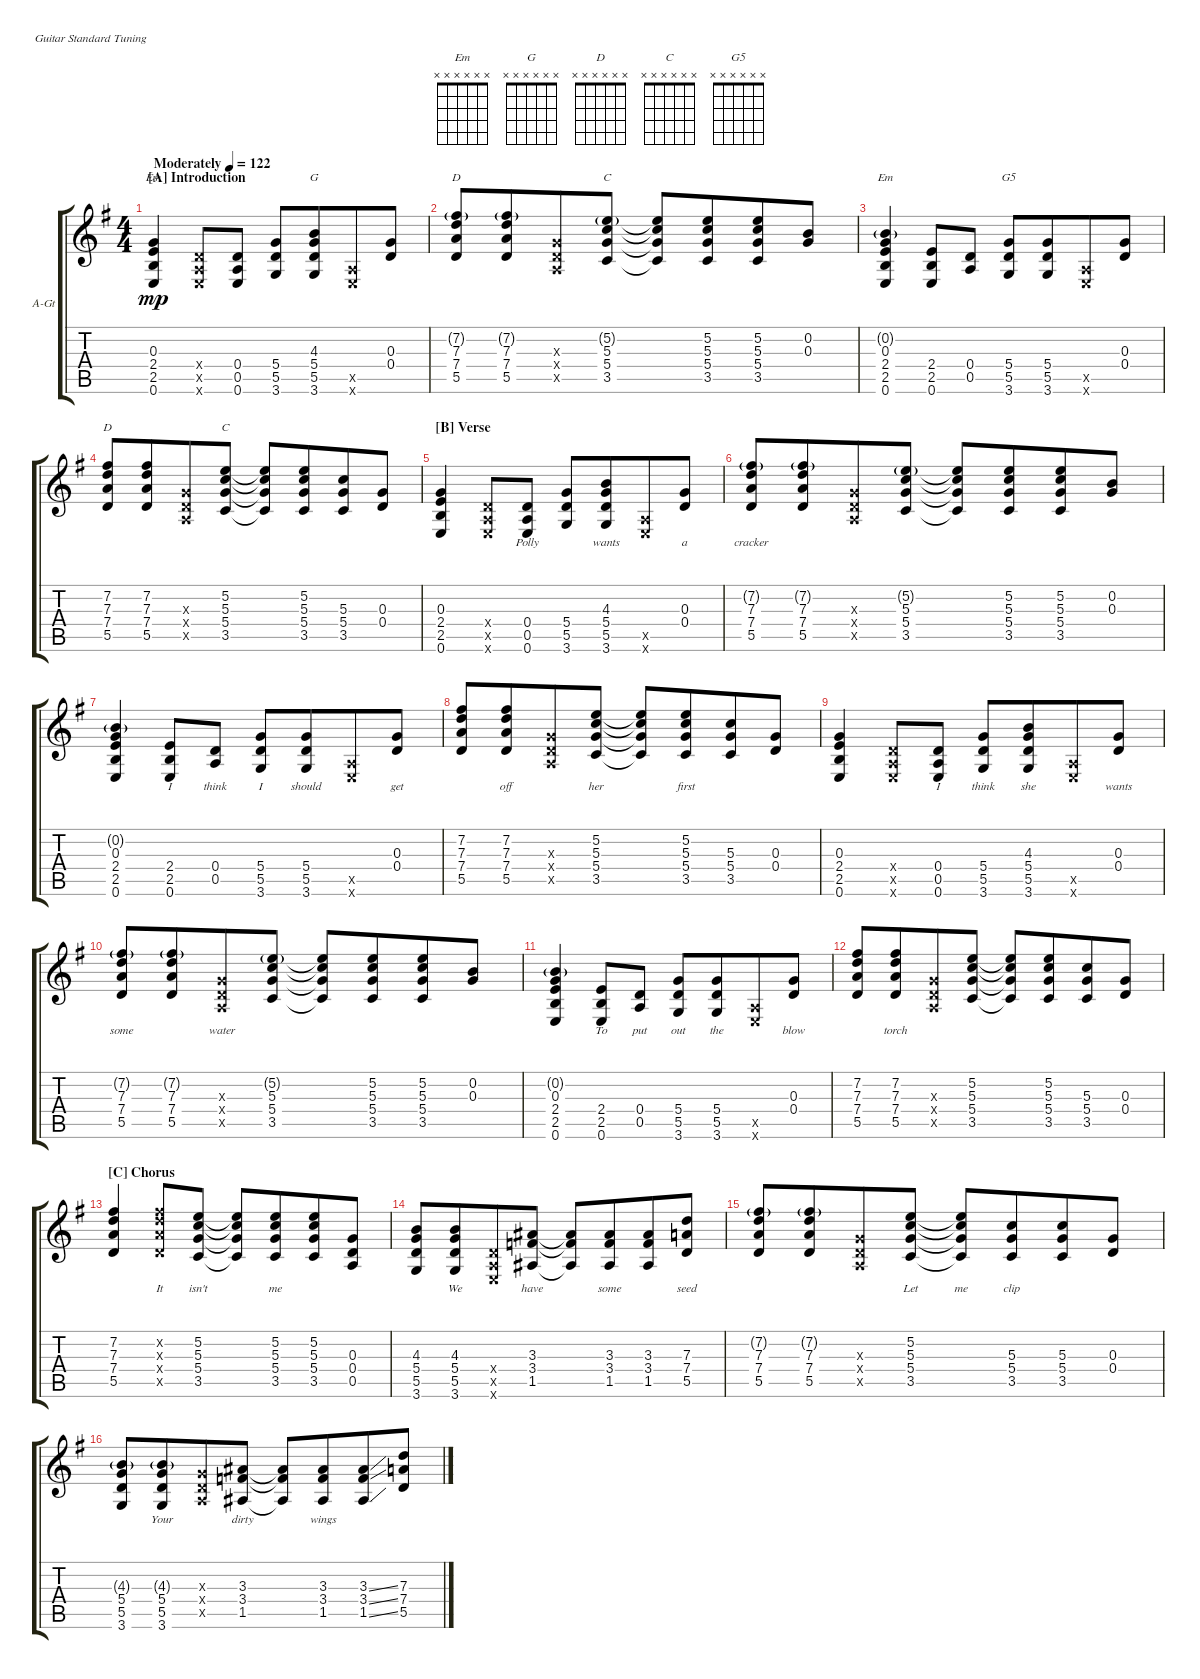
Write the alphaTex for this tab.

\defaultSystemsLayout 4
\bracketExtendMode groupsimilarinstruments
\firstSystemTrackNameOrientation horizontal
\otherSystemsTrackNameOrientation horizontal
\track ("Ac Guitar" "A-Gt") {instrument electricguitarclean}
\staff {score tabs}
\tuning (E4 B3 G3 D3 A2 E2)
\chord ("Em" x x x x x x)
\chord ("G" x x x x x x)
\chord ("D" x x x x x x)
\chord ("C" x x x x x x)
\chord ("G5" x x x x x x)
\ts (4 4)
\beaming (8 4 4)
\section ("A" "Introduction")
\tempo (122 "Moderately")
\clef g2
\scale
1.08575
\ks g
(0.6 2.5 2.4 0.3).4{ch "Em" dy mp instrument electricguitarclean} (0.6{x} 0.5{x} 0.4{x}).8 (0.6 0.5 0.4).8 (3.6 5.5 5.4).8 (3.6 5.5 5.4 4.3).8{ch "G"} (0.6{x} 0.5{x}).8 (0.4 0.3).8 |
\scale
0.91425 (5.5 7.4 7.3 7.2{g}).8{ch "D"} (5.5 7.4 7.3 7.2{g}).8 (0.5{x} 0.4{x} 0.3{x}).8 (3.5 5.4 5.3 5.2{g}).8{ch "C"} (3.5{t} 5.4{t} 5.3{t} 5.2{t}).8 (3.5 5.4 5.3 5.2).8 (3.5 5.4 5.3 5.2).8 (0.3 0.2).8 |
\scale
1.05549 (0.6 2.5 2.4 0.3 0.2{g}).4{ch "Em"} (0.6 2.5 2.4).8 (0.5 0.4).8 (3.6 5.5 5.4).8{ch "G5"} (3.6 5.5 5.4).8 (0.5{x} 0.6{x}).8 (0.4 0.3).8 |
\scale
0.944515 (5.5 7.4 7.3 7.2).8{ch "D"} (5.5 7.4 7.3 7.2).8 (0.5{x} 0.4{x} 0.3{x}).8 (3.5 5.4 5.3 5.2).8{ch "C"} (3.5{t} 5.4{t} 5.3{t} 5.2{t}).8 (3.5 5.4 5.3 5.2).8 (3.5 5.4 5.3).8 (0.4 0.3).8 |
\section ("B" "Verse")
\scale
1.05549 (0.6 2.5 2.4 0.3).4{lyrics (0 "") lyrics (1 "") lyrics (2 "") lyrics (3 "") lyrics (4 "")} (0.6{x} 0.5{x} 0.4{x}).8{lyrics (0 "") lyrics (1 "") lyrics (2 "") lyrics (3 "") lyrics (4 "")} (0.6 0.5 0.4).8{lyrics (0 "Polly") lyrics (1 "") lyrics (2 "") lyrics (3 "") lyrics (4 "")} (3.6 5.5 5.4).8{lyrics (0 "") lyrics (1 "") lyrics (2 "") lyrics (3 "") lyrics (4 "")} (3.6 5.5 5.4 4.3).8{lyrics (0 "wants") lyrics (1 "") lyrics (2 "") lyrics (3 "") lyrics (4 "")} (0.6{x} 0.5{x}).8{lyrics (0 "") lyrics (1 "") lyrics (2 "") lyrics (3 "") lyrics (4 "")} (0.4 0.3).8{lyrics (0 "a") lyrics (1 "") lyrics (2 "") lyrics (3 "") lyrics (4 "")} |
\scale
0.944515 (5.5 7.4 7.3 7.2{g}).8{lyrics (0 "cracker") lyrics (1 "") lyrics (2 "") lyrics (3 "") lyrics (4 "")} (5.5 7.4 7.3 7.2{g}).8{lyrics (0 "") lyrics (1 "") lyrics (2 "") lyrics (3 "") lyrics (4 "")} (0.5{x} 0.4{x} 0.3{x}).8{lyrics (0 "") lyrics (1 "") lyrics (2 "") lyrics (3 "") lyrics (4 "")} (3.5 5.4 5.3 5.2{g}).8{lyrics (0 "") lyrics (1 "") lyrics (2 "") lyrics (3 "") lyrics (4 "")} (3.5{t} 5.4{t} 5.3{t} 5.2{t}).8{lyrics (0 "") lyrics (1 "") lyrics (2 "") lyrics (3 "") lyrics (4 "")} (3.5 5.4 5.3 5.2).8{lyrics (0 "") lyrics (1 "") lyrics (2 "") lyrics (3 "") lyrics (4 "")} (3.5 5.4 5.3 5.2).8{lyrics (0 "") lyrics (1 "") lyrics (2 "") lyrics (3 "") lyrics (4 "")} (0.3 0.2).8{lyrics (0 "") lyrics (1 "") lyrics (2 "") lyrics (3 "") lyrics (4 "")} |
\scale
1.05549 (0.6 2.5 2.4 0.3 0.2{g}).4{lyrics (0 "") lyrics (1 "") lyrics (2 "") lyrics (3 "") lyrics (4 "")} (0.6 2.5 2.4).8{lyrics (0 "I") lyrics (1 "") lyrics (2 "") lyrics (3 "") lyrics (4 "")} (0.5 0.4).8{lyrics (0 "think") lyrics (1 "") lyrics (2 "") lyrics (3 "") lyrics (4 "")} (3.6 5.5 5.4).8{lyrics (0 "I") lyrics (1 "") lyrics (2 "") lyrics (3 "") lyrics (4 "")} (3.6 5.5 5.4).8{lyrics (0 "should") lyrics (1 "") lyrics (2 "") lyrics (3 "") lyrics (4 "")} (0.5{x} 0.6{x}).8{lyrics (0 "") lyrics (1 "") lyrics (2 "") lyrics (3 "") lyrics (4 "")} (0.4 0.3).8{lyrics (0 "get") lyrics (1 "") lyrics (2 "") lyrics (3 "") lyrics (4 "")} |
\scale
0.944515 (5.5 7.4 7.3 7.2).8{lyrics (0 "") lyrics (1 "") lyrics (2 "") lyrics (3 "") lyrics (4 "")} (5.5 7.4 7.3 7.2).8{lyrics (0 "off") lyrics (1 "") lyrics (2 "") lyrics (3 "") lyrics (4 "")} (0.5{x} 0.4{x} 0.3{x}).8{lyrics (0 "") lyrics (1 "") lyrics (2 "") lyrics (3 "") lyrics (4 "")} (3.5 5.4 5.3 5.2).8{lyrics (0 "her") lyrics (1 "") lyrics (2 "") lyrics (3 "") lyrics (4 "")} (3.5{t} 5.4{t} 5.3{t} 5.2{t}).8{lyrics (0 "") lyrics (1 "") lyrics (2 "") lyrics (3 "") lyrics (4 "")} (3.5 5.4 5.3 5.2).8{lyrics (0 "first") lyrics (1 "") lyrics (2 "") lyrics (3 "") lyrics (4 "")} (3.5 5.4 5.3).8{lyrics (0 "") lyrics (1 "") lyrics (2 "") lyrics (3 "") lyrics (4 "")} (0.4 0.3).8{lyrics (0 "") lyrics (1 "") lyrics (2 "") lyrics (3 "") lyrics (4 "")} |
\scale
1.05549 (0.6 2.5 2.4 0.3).4{lyrics (0 "") lyrics (1 "") lyrics (2 "") lyrics (3 "") lyrics (4 "")} (0.6{x} 0.5{x} 0.4{x}).8{lyrics (0 "") lyrics (1 "") lyrics (2 "") lyrics (3 "") lyrics (4 "")} (0.6 0.5 0.4).8{lyrics (0 "I") lyrics (1 "") lyrics (2 "") lyrics (3 "") lyrics (4 "")} (3.6 5.5 5.4).8{lyrics (0 "think") lyrics (1 "") lyrics (2 "") lyrics (3 "") lyrics (4 "")} (3.6 5.5 5.4 4.3).8{lyrics (0 "she") lyrics (1 "") lyrics (2 "") lyrics (3 "") lyrics (4 "")} (0.6{x} 0.5{x}).8{lyrics (0 "") lyrics (1 "") lyrics (2 "") lyrics (3 "") lyrics (4 "")} (0.4 0.3).8{lyrics (0 "wants") lyrics (1 "") lyrics (2 "") lyrics (3 "") lyrics (4 "")} |
\scale
0.944515 (5.5 7.4 7.3 7.2{g}).8{lyrics (0 "some") lyrics (1 "") lyrics (2 "") lyrics (3 "") lyrics (4 "")} (5.5 7.4 7.3 7.2{g}).8{lyrics (0 "") lyrics (1 "") lyrics (2 "") lyrics (3 "") lyrics (4 "")} (0.5{x} 0.4{x} 0.3{x}).8{lyrics (0 "water") lyrics (1 "") lyrics (2 "") lyrics (3 "") lyrics (4 "")} (3.5 5.4 5.3 5.2{g}).8{lyrics (0 "") lyrics (1 "") lyrics (2 "") lyrics (3 "") lyrics (4 "")} (3.5{t} 5.4{t} 5.3{t} 5.2{t}).8{lyrics (0 "") lyrics (1 "") lyrics (2 "") lyrics (3 "") lyrics (4 "")} (3.5 5.4 5.3 5.2).8{lyrics (0 "") lyrics (1 "") lyrics (2 "") lyrics (3 "") lyrics (4 "")} (3.5 5.4 5.3 5.2).8{lyrics (0 "") lyrics (1 "") lyrics (2 "") lyrics (3 "") lyrics (4 "")} (0.3 0.2).8{lyrics (0 "") lyrics (1 "") lyrics (2 "") lyrics (3 "") lyrics (4 "")} |
\scale
1.05549 (0.6 2.5 2.4 0.3 0.2{g}).4{lyrics (0 "") lyrics (1 "") lyrics (2 "") lyrics (3 "") lyrics (4 "")} (0.6 2.5 2.4).8{lyrics (0 "To") lyrics (1 "") lyrics (2 "") lyrics (3 "") lyrics (4 "")} (0.5 0.4).8{lyrics (0 "put") lyrics (1 "") lyrics (2 "") lyrics (3 "") lyrics (4 "")} (3.6 5.5 5.4).8{lyrics (0 "out") lyrics (1 "") lyrics (2 "") lyrics (3 "") lyrics (4 "")} (3.6 5.5 5.4).8{lyrics (0 "the") lyrics (1 "") lyrics (2 "") lyrics (3 "") lyrics (4 "")} (0.5{x} 0.6{x}).8{lyrics (0 "") lyrics (1 "") lyrics (2 "") lyrics (3 "") lyrics (4 "")} (0.4 0.3).8{lyrics (0 "blow") lyrics (1 "") lyrics (2 "") lyrics (3 "") lyrics (4 "")} |
\scale
0.944515 (5.5 7.4 7.3 7.2).8{lyrics (0 "") lyrics (1 "") lyrics (2 "") lyrics (3 "") lyrics (4 "")} (5.5 7.4 7.3 7.2).8{lyrics (0 "torch") lyrics (1 "") lyrics (2 "") lyrics (3 "") lyrics (4 "")} (0.5{x} 0.4{x} 0.3{x}).8{lyrics (0 "") lyrics (1 "") lyrics (2 "") lyrics (3 "") lyrics (4 "")} (3.5 5.4 5.3 5.2).8{lyrics (0 "") lyrics (1 "") lyrics (2 "") lyrics (3 "") lyrics (4 "")} (3.5{t} 5.4{t} 5.3{t} 5.2{t}).8{lyrics (0 "") lyrics (1 "") lyrics (2 "") lyrics (3 "") lyrics (4 "")} (3.5 5.4 5.3 5.2).8{lyrics (0 "") lyrics (1 "") lyrics (2 "") lyrics (3 "") lyrics (4 "")} (3.5 5.4 5.3).8{lyrics (0 "") lyrics (1 "") lyrics (2 "") lyrics (3 "") lyrics (4 "")} (0.4 0.3).8{lyrics (0 "") lyrics (1 "") lyrics (2 "") lyrics (3 "") lyrics (4 "")} |
\section ("C" "Chorus")
\scale
1.05549 (5.5 7.4 7.3 7.2).4{lyrics (0 "") lyrics (1 "") lyrics (2 "") lyrics (3 "") lyrics (4 "")} (5.5{x} 7.4{x} 7.3{x} 7.2{x}).8{lyrics (0 "It") lyrics (1 "") lyrics (2 "") lyrics (3 "") lyrics (4 "")} (3.5 5.4 5.3 5.2).8{lyrics (0 "isn't") lyrics (1 "") lyrics (2 "") lyrics (3 "") lyrics (4 "")} (3.5{t} 5.4{t} 5.3{t} 5.2{t}).8{lyrics (0 "") lyrics (1 "") lyrics (2 "") lyrics (3 "") lyrics (4 "")} (3.5 5.4 5.3 5.2).8{lyrics (0 "me") lyrics (1 "") lyrics (2 "") lyrics (3 "") lyrics (4 "")} (3.5 5.4 5.3 5.2).8{lyrics (0 "") lyrics (1 "") lyrics (2 "") lyrics (3 "") lyrics (4 "")} (0.5 0.4 0.3).8{lyrics (0 "") lyrics (1 "") lyrics (2 "") lyrics (3 "") lyrics (4 "")} |
\scale
0.944515 (3.6 5.5 5.4 4.3).8{lyrics (0 "") lyrics (1 "") lyrics (2 "") lyrics (3 "") lyrics (4 "")} (3.6 5.5 5.4 4.3).8{lyrics (0 "We") lyrics (1 "") lyrics (2 "") lyrics (3 "") lyrics (4 "")} (0.6{x} 0.5{x} 0.4{x}).8{lyrics (0 "") lyrics (1 "") lyrics (2 "") lyrics (3 "") lyrics (4 "")} (1.5 3.4 3.3).8{lyrics (0 "have") lyrics (1 "") lyrics (2 "") lyrics (3 "") lyrics (4 "")} (1.5{t} 3.4{t} 3.3{t}).8{lyrics (0 "") lyrics (1 "") lyrics (2 "") lyrics (3 "") lyrics (4 "")} (1.5 3.4 3.3).8{lyrics (0 "some") lyrics (1 "") lyrics (2 "") lyrics (3 "") lyrics (4 "")} (1.5 3.4 3.3).8{lyrics (0 "") lyrics (1 "") lyrics (2 "") lyrics (3 "") lyrics (4 "")} (5.5 7.4 7.3).8{lyrics (0 "seed") lyrics (1 "") lyrics (2 "") lyrics (3 "") lyrics (4 "")} |
\scale
1.05549 (5.5 7.4 7.3 7.2{g}).8{lyrics (0 "") lyrics (1 "") lyrics (2 "") lyrics (3 "") lyrics (4 "")} (5.5 7.4 7.3 7.2{g}).8{lyrics (0 "") lyrics (1 "") lyrics (2 "") lyrics (3 "") lyrics (4 "")} (0.5{x} 0.4{x} 0.3{x}).8{lyrics (0 "") lyrics (1 "") lyrics (2 "") lyrics (3 "") lyrics (4 "")} (3.5 5.4 5.3 5.2).8{lyrics (0 "Let") lyrics (1 "") lyrics (2 "") lyrics (3 "") lyrics (4 "")} (3.5{t} 5.4{t} 5.3{t} 5.2{t}).8{lyrics (0 "me") lyrics (1 "") lyrics (2 "") lyrics (3 "") lyrics (4 "")} (3.5 5.4 5.3).8{lyrics (0 "clip") lyrics (1 "") lyrics (2 "") lyrics (3 "") lyrics (4 "")} (3.5 5.4 5.3).8{lyrics (0 "") lyrics (1 "") lyrics (2 "") lyrics (3 "") lyrics (4 "")} (0.4 0.3).8{lyrics (0 "") lyrics (1 "") lyrics (2 "") lyrics (3 "") lyrics (4 "")} |
\scale
0.944515 (3.6 5.5 5.4 4.3{g}).8{lyrics (0 "") lyrics (1 "") lyrics (2 "") lyrics (3 "") lyrics (4 "")} (3.6 5.5 5.4 4.3{g}).8{lyrics (0 "Your") lyrics (1 "") lyrics (2 "") lyrics (3 "") lyrics (4 "")} (0.5{x} 0.4{x} 0.3{x}).8{lyrics (0 "") lyrics (1 "") lyrics (2 "") lyrics (3 "") lyrics (4 "")} (1.5 3.4 3.3).8{lyrics (0 "dirty") lyrics (1 "") lyrics (2 "") lyrics (3 "") lyrics (4 "")} (1.5{t} 3.4{t} 3.3{t}).8{lyrics (0 "") lyrics (1 "") lyrics (2 "") lyrics (3 "") lyrics (4 "")} (1.5 3.4 3.3).8{lyrics (0 "wings") lyrics (1 "") lyrics (2 "") lyrics (3 "") lyrics (4 "")} (1.5{ss} 3.4{ss} 3.3{ss}).8{lyrics (0 "") lyrics (1 "") lyrics (2 "") lyrics (3 "") lyrics (4 "")} (5.5 7.4 7.3).8{lyrics (0 "") lyrics (1 "") lyrics (2 "") lyrics (3 "") lyrics (4 "")}
